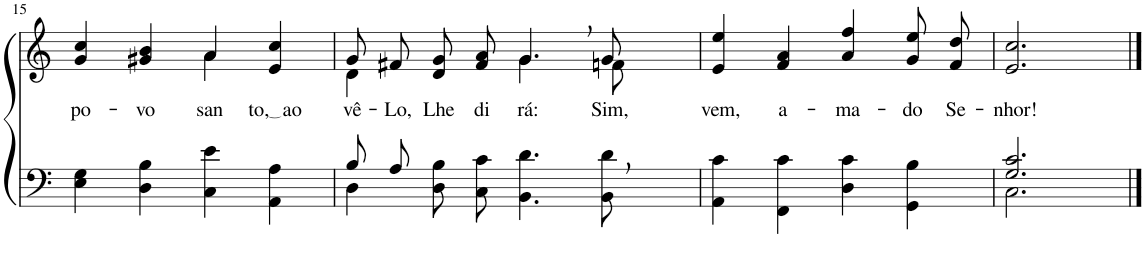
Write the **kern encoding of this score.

**kern	**kern	**text
*part2	*part1	*part1
*staff2	*staff1	*staff1
*I"Parte III e IV	*I"Parte I e II	*
!!LO:PB:g=z
*clefF4	*clefG2	*
*k[]	*k[]	*
*M4/4	*M4/4	*
=15	=15	=15
*	*^	*
!	!	!	!LO:LY:b
4E\ 4G\	2ryy	4g/ 4cc/	po-
!	!	!	!LO:LY:b
4D\ 4B\	.	4g#X/ 4b/	-vo
!	!	!	!LO:LY:b
4C\ 4e\	4a\	4a/	san-
!	!	!	!LO:LY:b
4AA\ 4A\	4ryy	4e/ 4cc/	to, ao
=16	=16	=16	=16
*^	*	*	*
!	!	!	!	!LO:LY:b
8B/L	4D\	8g/L	4d\	vê-
!	!	!	!	!LO:LY:b
8A/J	.	8f#X/J	.	-Lo,
!	!	!	!	!LO:LY:b
4ryy	8D\ 8B\L	8d/ 8g/L	4ryy	Lhe
!	!	!	!	!LO:LY:b
.	8C\ 8c\J	8f#/ 8a/J	.	di-
!	!	!	!	!LO:LY:b
2ryy	4.BB\ 4.d\	4.g,/	4.g\	-rá:
!	!	!	!	!LO:LY:b
.	8BB\ 8d\	8g/	8fn\	Sim,
=17	=17	=17	=17	=17
!	!	!	!	!LO:LY:b
*v	*v	*	*	*
*	*v	*v	*
4AA\ 4c\	4e/ 4ee/	vem,
!	!	!LO:LY:b
4FF\ 4c\	4f/ 4a/	a-
!	!	!LO:LY:b
4D\ 4c\	4a/ 4ff/	-ma-
!	!	!LO:LY:b
4GG\ 4B\	8g\ 8ee\L	-do
!	!	!LO:LY:b
.	8f\ 8dd\J	Se-
=18	=18	=18
*^	*	*
!	!	!	!LO:LY:b
2.G/ 2.c/	2.C\	2.e/ 2.cc/	-nhor!
*v	*v	*	*
==	==	==
*-	*-	*-
